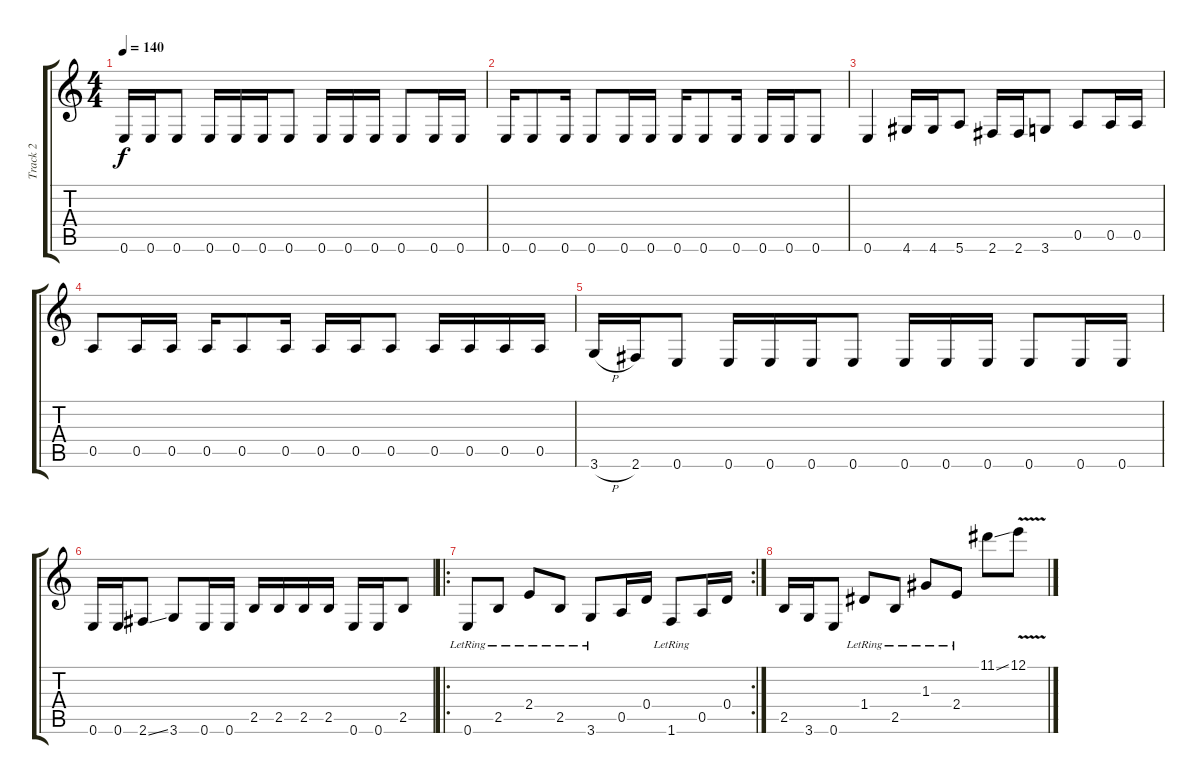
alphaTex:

\track ("Track 2" "Track 2") {instrument acousticguitarsteel}
\staff {score tabs}
\tuning (E4 B3 G3 D3 A2 E2) {hide}
\ts (4 4)
\tempo 140
\clef g2
\ks c
0.6.16{dy f} 0.6.16 0.6.8 0.6.16 0.6.16 0.6.16 0.6.8 0.6.16 0.6.16 0.6.16 0.6.8 0.6.16 0.6.16 |
0.6.16 0.6.8 0.6.16 0.6.8 0.6.16 0.6.16 0.6.16 0.6.8 0.6.16 0.6.16 0.6.16 0.6.8 |
0.6.4 4.6.16 4.6.16 5.6.8 2.6.16 2.6.16 3.6.8 0.5.8 0.5.16 0.5.16 |
0.5.8 0.5.16 0.5.16 0.5.16 0.5.8 0.5.16 0.5.16 0.5.16 0.5.8 0.5.16 0.5.16 0.5.16 0.5.16 |
3.6{h}.16 2.6.16 0.6.8 0.6.16 0.6.16 0.6.16 0.6.8 0.6.16 0.6.16 0.6.16 0.6.8 0.6.16 0.6.16 |
0.6.16 0.6.16 2.6{ss}.8 3.6.8 0.6.16 0.6.16 2.5.16 2.5.16 2.5.16 2.5.16 0.6.16 0.6.16 2.5.8 |
\ro
\rc 2
0.6{lr}.8{instrument acousticguitarsteel} 2.5{lr}.8 2.4{lr}.8 2.5{lr}.8 3.6{lr}.8 0.5.16 0.4.16 1.6{lr}.8 0.5.16 0.4.16 |
2.5.16 3.6.16 0.6.8 1.4{lr}.8 2.5{lr}.8 1.3{lr}.8 2.4{lr}.8 11.1{ss}.8 12.1{v}.8
